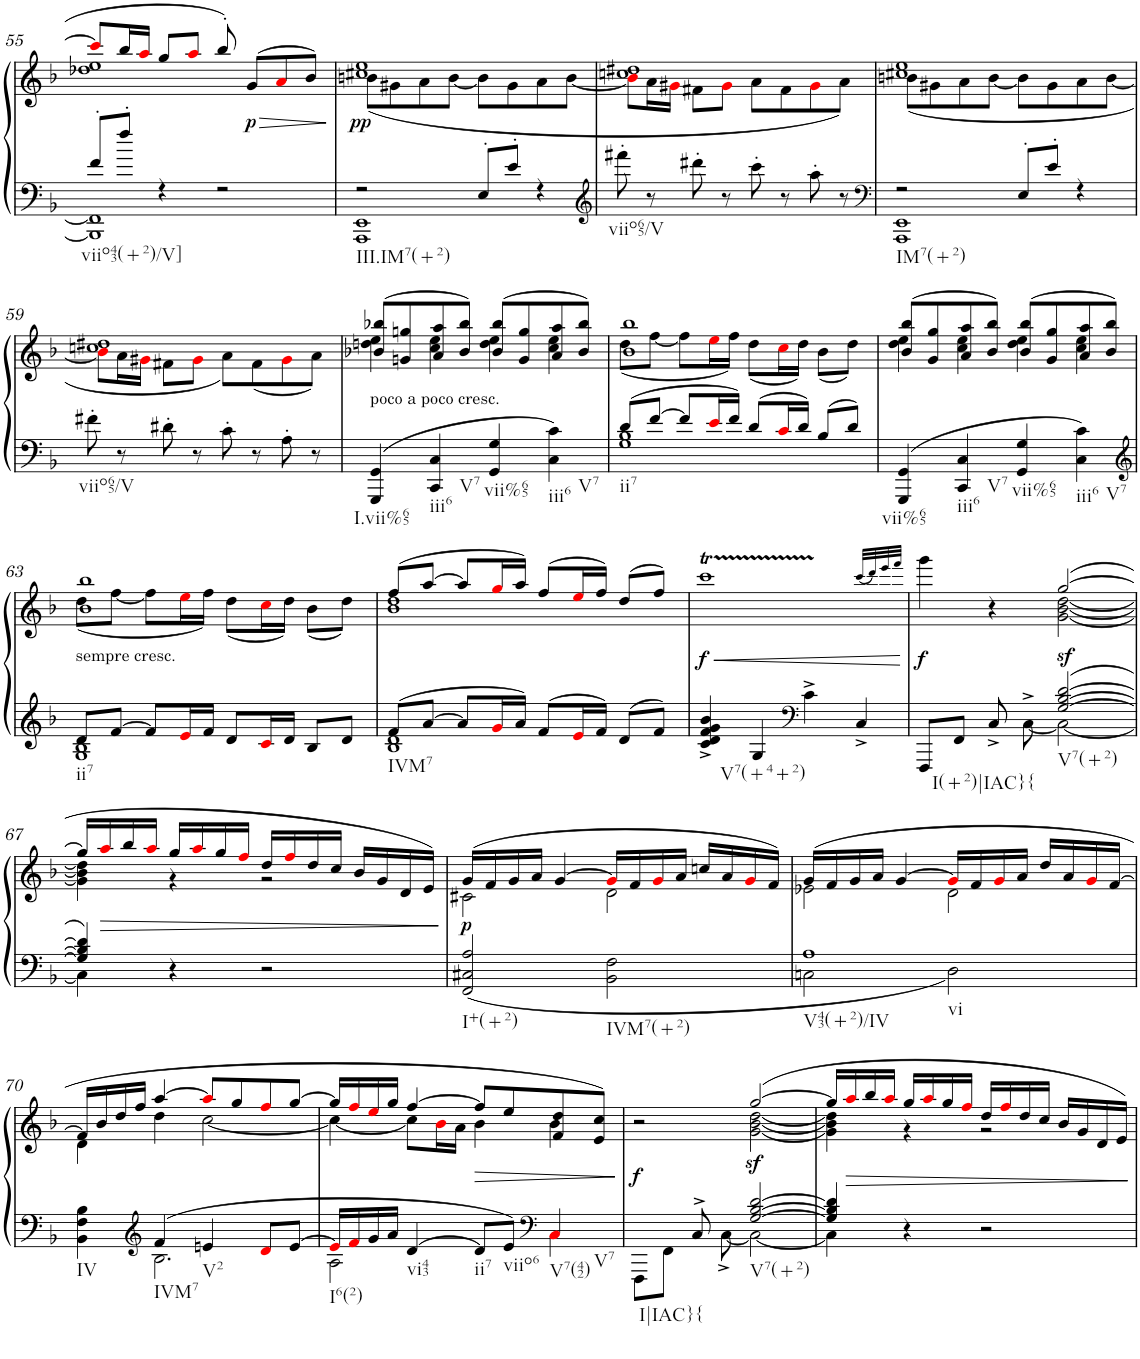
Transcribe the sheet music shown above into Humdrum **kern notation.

**kern	**kern	**dynam
*part1	*part1	*part1
*staff2	*staff1	*staff1/2
*I"Piano	*	*
*I'Pno.	*	*
!!LO:PB:g=z
*clefF4	*clefG2	*
*k[b-]	*k[b-]	*
*M4/4	*M4/4	*
*met(c)	*met(c)	*
=55	=55	=55
*^	*^	*
!LO:TX:b:t=viio43(+2)/V]	!	!	!	!
8f'/L	1BBB-] 1FF]	8ccci/L]	1dd-X 1ee	.
8ff'/J	.	16bb-/L	.	.
.	.	16aai/JJ	.	.
4r	.	8gg/L	.	.
.	.	8aai/J	.	.
2r	.	8bb-'/	.	.
!	!	!	!	!LO:HP:b
!	!	!	!	!LO:DY:n=1:b
.	.	(8g/L	.	> p
.	.	8ai/	.	.
.	.	8b-/J)	.	.
*v	*v	*	*	*
*	*v	*v	*
.	.	]
=56	=56	=56
*^	*^	*
!LO:TX:b:t=III.IM7(+2)	!	!	!	!
!	!	!	!	!LO:DY:b
2r	1AAA 1EE	1cc#X 1ee	(8bn\L	pp
.	.	.	8g#X\	.
.	.	.	8a\	.
.	.	.	[8b\J	.
8E'/L	.	.	8b\L]	.
8e'/J	.	.	8g#\	.
4r	.	.	8a\	.
.	.	.	[8b\J	.
*v	*v	*	*	*
=57	=57	=57	=57
*clefG2	*	*	*
!LO:TX:b:t=viio65/V	!	!	!
8fff#X'\	1ccn 1dd#X	8bi\L]	.
8r	.	16a\L	.
.	.	16g#Xi\JJ	.
8ddd#X'\	.	8f#X\L	.
8r	.	8g#i\J	.
8ccc'\	.	8a\L	.
8r	.	8f#\	.
8aa'\	.	8g#i\	.
8r	.	8a\J)	.
=58	=58	=58	=58
*clefF4	*	*	*
*^	*	*	*
!LO:TX:b:t=IM7(+2)	!	!	!	!
2r	1AAA 1EE	1cc#X 1ee	(8bn\L	.
.	.	.	8g#X\	.
.	.	.	8a\	.
.	.	.	[8b\J	.
8E'/L	.	.	8b\L]	.
8e'/J	.	.	8g#\	.
4r	.	.	8a\	.
.	.	.	[8b\J	.
*v	*v	*	*	*
!!LO:LB:g=z	!!
=59	=59	=59	=59
!LO:TX:b:t=viio65/V	!	!	!
8f#X'\	1ccn 1dd#X	8bi\L]	.
8r	.	16a\L	.
.	.	16g#Xi\JJ	.
8d#X'\	.	8f#X\L	.
8r	.	8g#i\J	.
8c'\	.	8a\L)	.
8r	.	(8f#\	.
8A'\	.	8g#i\	.
8r	.	8a\J)	.
=60	=60	=60	=60
!	!LO:TX:b:t=poco a poco cresc.	!	!
!LO:TX:b:t=I.vii%65	!	!	!
4GGG/ 4GG/	(8b-X/ 8bb-X/L	4ddn\ 4ee\	.
.	8gn/ 8ggn/	.	.
!LO:TX:b:t=iii6	!	!	!
!LO:TX:b:t=V7	!	!	!
4CC/ 4C/	8a/ 8aa/	4cc\ 4ee\	.
.	8b-/ 8bb-/J)	.	.
!LO:TX:b:t=vii%65	!	!	!
4GG/ 4G/	(8b-/ 8bb-/L	4dd\ 4ee\	.
.	8g/ 8gg/	.	.
!LO:TX:b:t=iii6	!	!	!
!LO:TX:b:t=V7	!	!	!
4C\ 4c\	8a/ 8aa/	4cc\ 4ee\	.
.	8b-/ 8bb-/J)	.	.
=61	=61	=61	=61
*^	*	*	*
!LO:TX:b:t=ii7	!	!	!	!
8d/L	1G 1B-	1b- 1bb-	(8dd\L	.
[8f/J	.	.	[8ff\J	.
8f/L]	.	.	8ff\L]	.
16ei/L	.	.	16eei\L	.
16f/JJ	.	.	16ff\JJ)	.
8d/L	.	.	(8dd\L	.
16ci/L	.	.	16cci\L	.
16d/JJ	.	.	16dd\JJ)	.
8B-/L	.	.	(8b-\L	.
8d/J	.	.	8dd\J)	.
*v	*v	*	*	*
=62	=62	=62	=62
!LO:TX:b:t=vii%65	!	!	!
4GGG/ 4GG/	(8b-/ 8bb-/L	4dd\ 4ee\	.
.	8g/ 8gg/	.	.
!LO:TX:b:t=iii6	!	!	!
!LO:TX:b:t=V7	!	!	!
4CC/ 4C/	8a/ 8aa/	4cc\ 4ee\	.
.	8b-/ 8bb-/J)	.	.
!LO:TX:b:t=vii%65	!	!	!
4GG/ 4G/	(8b-/ 8bb-/L	4dd\ 4ee\	.
.	8g/ 8gg/	.	.
!LO:TX:b:t=iii6	!	!	!
!LO:TX:b:t=V7	!	!	!
4C\ 4c\	8a/ 8aa/	4cc\ 4ee\	.
.	8b-/ 8bb-/J)	.	.
!!LO:LB:g=z	!!
=63	=63	=63	=63
*clefG2	*	*	*
*^	*	*	*
!	!	!LO:TX:b:t=sempre cresc.	!	!
!LO:TX:b:t=ii7	!	!	!	!
8d/L	1G 1B-	1b- 1bb-	(8dd\L	.
[8f/J	.	.	[8ff\J	.
8f/L]	.	.	8ff\L]	.
16ei/L	.	.	16eei\L	.
16f/JJ	.	.	16ff\JJ)	.
8d/L	.	.	(8dd\L	.
16ci/L	.	.	16cci\L	.
16d/JJ	.	.	16dd\JJ)	.
8B-/L	.	.	(8b-\L	.
8d/J	.	.	8dd\J)	.
=64	=64	=64	=64	=64
!LO:TX:b:t=IVM7	!	!	!	!
8f/L	1B- 1d	(8ff/L	1b- 1dd	.
[8a/J	.	[8aa/J	.	.
8a/L]	.	8aa/L]	.	.
16gi/L	.	16ggi/L	.	.
16a/JJ	.	16aa/JJ)	.	.
8f/L	.	(8ff/L	.	.
16ei/L	.	16eei/L	.	.
16f/JJ	.	16ff/JJ)	.	.
8d/L	.	(8dd/L	.	.
8f/J	.	8ff/J)	.	.
*v	*v	*	*	*
*	*v	*v	*
=65	=65	=65
!LO:TX:b:t=V7(+4+2)	!	!
!	!	!LO:HP:b
!	!	!LO:DY:n=1:b
4c/^ 4d/^ 4f/^ 4g/^ 4b-/^	1cccT	< f
4G/	.	.
*clefF4	*	*
4c^\	.	.
4C^/	.	.
.	(32qccc/LLL	.
.	32qddd/)	.
.	32qeee/	.
.	32qfff/JJJ	.
.	.	[
=66	=66	=66
*^	*^	*
!LO:TX:b:t=I(+2)|IAC}{	!	!	!	!
!	!	!	!	!LO:DY:b
8FFF/L	2ryy	4ggg\	2ryy	f
8FF/J	.	.	.	.
8C^/	.	4r	.	.
[<8C^\	.	.	.	.
!LO:TX:b:t=V7(+2)	!	!	!	!
!	!	!	!	!LO:DY:b
[2G/ [2B-/ [2d/	2C\_	(>[>2gg/	[2g\ [2b-\ [2dd\	sf
!!LO:LB:g=z	!!
=67	=67	=67	=67	=67
4G/] 4B-/] 4d/]	4C\]	16gg/LL]	4g\] 4b-\] 4dd\]	.
!	!	!	!	!LO:HP:b
.	.	16aai/	.	>
.	.	16bb-/	.	.
.	.	16aai/JJ	.	.
4r	4ryy	16gg/LL	4r	.
.	.	16aai/	.	.
.	.	16gg/	.	.
.	.	16ffi/JJ	.	.
2r	2ryy	16dd/LL	2r	.
.	.	16ffi/	.	.
.	.	16dd/	.	.
.	.	16cc/JJ	.	.
.	.	16b-/LL	.	.
.	.	16g/	.	.
.	.	16d/	.	.
.	.	16e/JJ)	.	.
*v	*v	*	*	*
*	*v	*v	*
.	.	]
=68	=68	=68
*	*^	*
!LO:TX:b:t=I+(+2)	!	!	!
!	!	!	!LO:DY:b
2FF/ 2C#X/ 2A/	(16g/LL	2c#X\	p
.	16f/	.	.
.	16g/	.	.
.	16a/JJ	.	.
.	[4g/	.	.
!LO:TX:b:t=IVM7(+2)	!	!	!
2BB-\ 2F\	16gi/LL]	2d\	.
.	16f/	.	.
.	16gi/	.	.
.	16a/JJ	.	.
.	16ccn/LL	.	.
.	16a/	.	.
.	16gi/	.	.
.	16f/JJ)	.	.
=69	=69	=69	=69
*^	*	*	*
!LO:TX:b:t=V43(+2)/IV	!	!	!	!
!LO:TX:b:t=vi	!	!	!	!
1A	2Cn\	(16g/LL	2e-X\	.
.	.	16f/	.	.
.	.	16g/	.	.
.	.	16a/JJ	.	.
.	.	[4g/	.	.
.	2D\	16gi/LL]	2d\	.
.	.	16f/	.	.
.	.	16gi/	.	.
.	.	16a/JJ	.	.
.	.	16dd/LL	.	.
.	.	16a/	.	.
.	.	16gi/	.	.
.	.	[16f/JJ	.	.
!!LO:LB:g=z	!!
=70	=70	=70	=70	=70
!LO:TX:b:t=IV	!	!	!	!
4BB-\ 4F\ 4B-\	4ryy	16f/LL]	4d\	.
.	.	16b-/	.	.
.	.	16dd/	.	.
.	.	16ff/JJ	.	.
*clefG2	*	*	*	*
!LO:TX:b:t=IVM7	!	!	!	!
4f/	2.B-\	[4aa/	4dd\	.
!LO:TX:b:t=V2	!	!	!	!
4en/	.	8aai/L]	[2cc\	.
.	.	8gg/	.	.
8di/L	.	8ffi/	.	.
[8e/J	.	[8gg/J	.	.
=71	=71	=71	=71	=71
!LO:TX:b:t=I6(2)	!	!	!	!
16ei/LL]	2A\	16gg/LL]	4cc\_	.
16fi/	.	16ffi/	.	.
16g/	.	16eei/	.	.
16a/JJ	.	16gg/JJ	.	.
!LO:TX:b:t=vi43	!	!	!	!
[4d/	.	[4ff/	8cc\L]	.
.	.	.	16b-i\L	.
.	.	.	16a\JJ	.
!LO:TX:b:t=ii7	!	!	!	!
!	!	!	!	!LO:HP:b
8d/L]	4ryy	8ff/L]	4b-\	>
!LO:TX:b:t=viio6	!	!	!	!
8e/J	.	8ee/	.	.
*clefF4	*	*	*	*
!LO:TX:b:t=V7(42)	!	!	!	!
!LO:TX:b:t=V7	!	!	!	!
4Ci/	4Ci\	8f/ 8dd/	4b-\	.
.	.	8e/ 8cc/J)	.	.
*v	*v	*	*	*
*	*v	*v	*
.	.	]
=72	=72	=72
*^	*^	*
!LO:TX:b:t=I|IAC}{	!	!	!	!
!	!	!	!	!LO:DY:b
2ryy	8FFF\L	2r	2ryy	f
.	8FF\J	.	.	.
.	8C^/	.	.	.
.	[8C^\	.	.	.
!LO:TX:b:t=V7(+2)	!	!	!	!
!	!	!	!	!LO:DY:b
[2G/ [2B-/ [2d/	2C\_	([2gg/	[2g\ [2b-\ [2dd\	sf
=73	=73	=73	=73	=73
4G/] 4B-/] 4d/]	4C\]	16gg/LL]	4g\] 4b-\] 4dd\]	.
!	!	!	!	!LO:HP:b
.	.	16aai/	.	>
.	.	16bb-/	.	.
.	.	16aai/JJ	.	.
4r	4ryy	16gg/LL	4r	.
.	.	16aai/	.	.
.	.	16gg/	.	.
.	.	16ffi/JJ	.	.
2r	2ryy	16dd/LL	2r	.
.	.	16ffi/	.	.
.	.	16dd/	.	.
.	.	16cc/JJ	.	.
.	.	16b-/LL	.	.
.	.	16g/	.	.
.	.	16d/	.	.
.	.	16e/JJ)	.	.
*v	*v	*	*	*
*	*v	*v	*
.	.	]
=	=	=
*-	*-	*-
